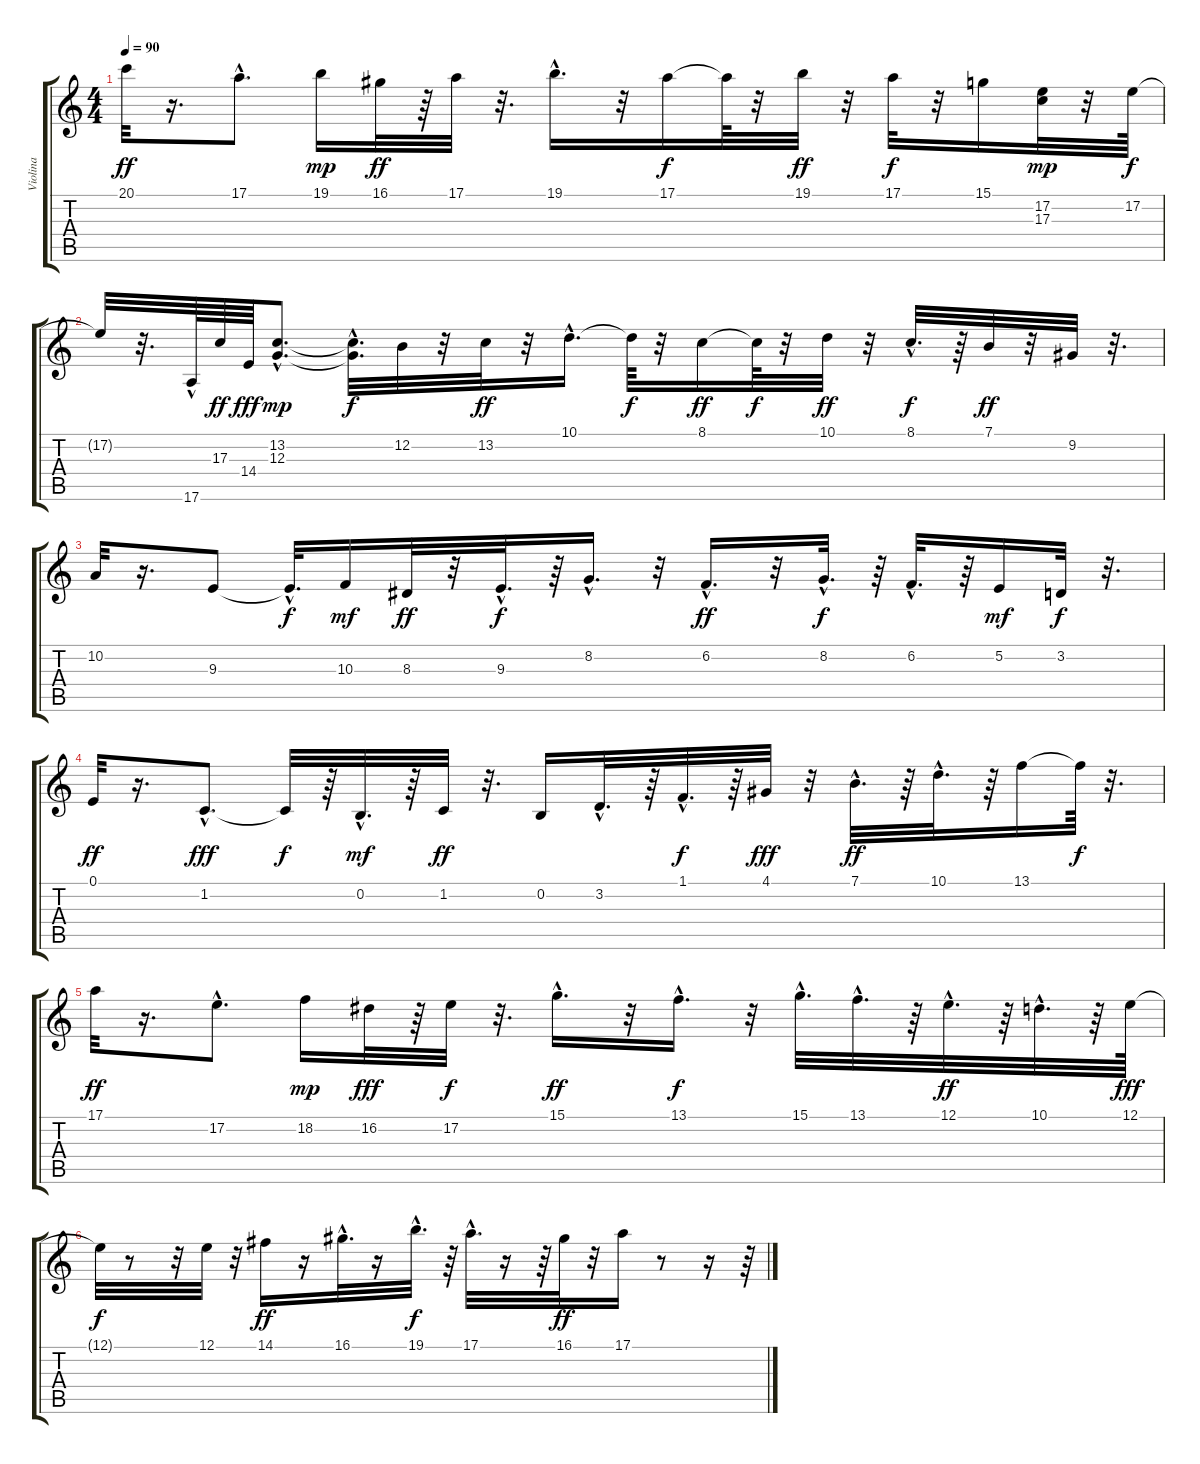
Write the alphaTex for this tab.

\track ("Violina" "Violina") {instrument violin}
\staff {score tabs}
\tuning (E4 B3 G3 D3 A2 E2) {hide}
\ts (4 4)
\tempo 90
\clef g2
\ks c
20.1.32{dy ff} r.16{d} 17.1{hac}.8{d} 19.1.16{dy mp} 16.1.32{dy ff} r.64 17.1.32 r.32{d} 19.1{hac}.16{d} r.32 17.1.16{dy f} 17.1{t}.64 r.32 19.1.32{dy ff} r.32 17.1.32{dy f} r.32 15.1.16 (17.2 17.3).32{dy mp} r.32 17.2.64{dy f} |
17.2{t}.32 r.32{d} 17.6{hac}.64 17.3.64{dy ff} 14.4.64{dy fff} (13.2{hac} 12.3{hac}).8{d dy mp} (13.2{hac t} 12.3{t}).32{d dy f} 12.2.32 r.32 13.2.32{dy ff} r.32 10.1{hac}.16{d} 10.1{t}.64{dy f} r.32 8.1.16{dy ff} 8.1{t}.64{dy f} r.32 10.1.32{dy ff} r.32 8.1{hac}.32{d dy f} r.64 7.1.32{dy ff} r.32 9.2.32 r.32{d} |
10.2.32 r.16{d} 9.3.8 9.3{hac t}.32{d dy f} 10.3.16{dy mf} 8.3.32{dy ff} r.32 9.3{hac}.32{d dy f} r.64 8.2{hac}.16{d} r.32 6.2{hac}.16{d dy ff} r.32 8.2{hac}.32{d dy f} r.64 6.2{hac}.32{d} r.64 5.2.16{dy mf} 3.2.32{dy f} r.32{d} |
0.1.32{dy ff} r.16{d} 1.2{hac}.8{d dy fff} 1.2{t}.32{dy f} r.64 0.2{hac}.32{d dy mf} r.64 1.2.32{dy ff} r.32{d} 0.2.16 3.2{hac}.32{d} r.64 1.1{hac}.32{d dy f} r.64 4.1.32{dy fff} r.32 7.1{hac}.32{d dy ff} r.64 10.1{hac}.32{d} r.64 13.1.16 13.1{t}.64{dy f} r.32{d} |
17.1.32{dy ff} r.16{d} 17.2{hac}.8{d} 18.2.16{dy mp} 16.2.32{dy fff} r.64 17.2.32{dy f} r.32{d} 15.1{hac}.16{d dy ff} r.32 13.1{hac}.16{d dy f} r.32 15.1{hac}.32{d} 13.1{hac}.32{d} r.64 12.1{hac}.32{d dy ff} r.64 10.1{hac}.32{d} r.64 12.1.64{dy fff} |
12.1{t}.32{dy f} r.8 r.32 12.1.32 r.32 14.1.16{dy ff} r.16 16.1{hac}.32{d} r.16 19.1{hac}.32{d dy f} r.64 17.1{hac}.32{d} r.16 r.64 16.1.32{dy ff} r.32 17.1.16 r.8 r.16 r.64
